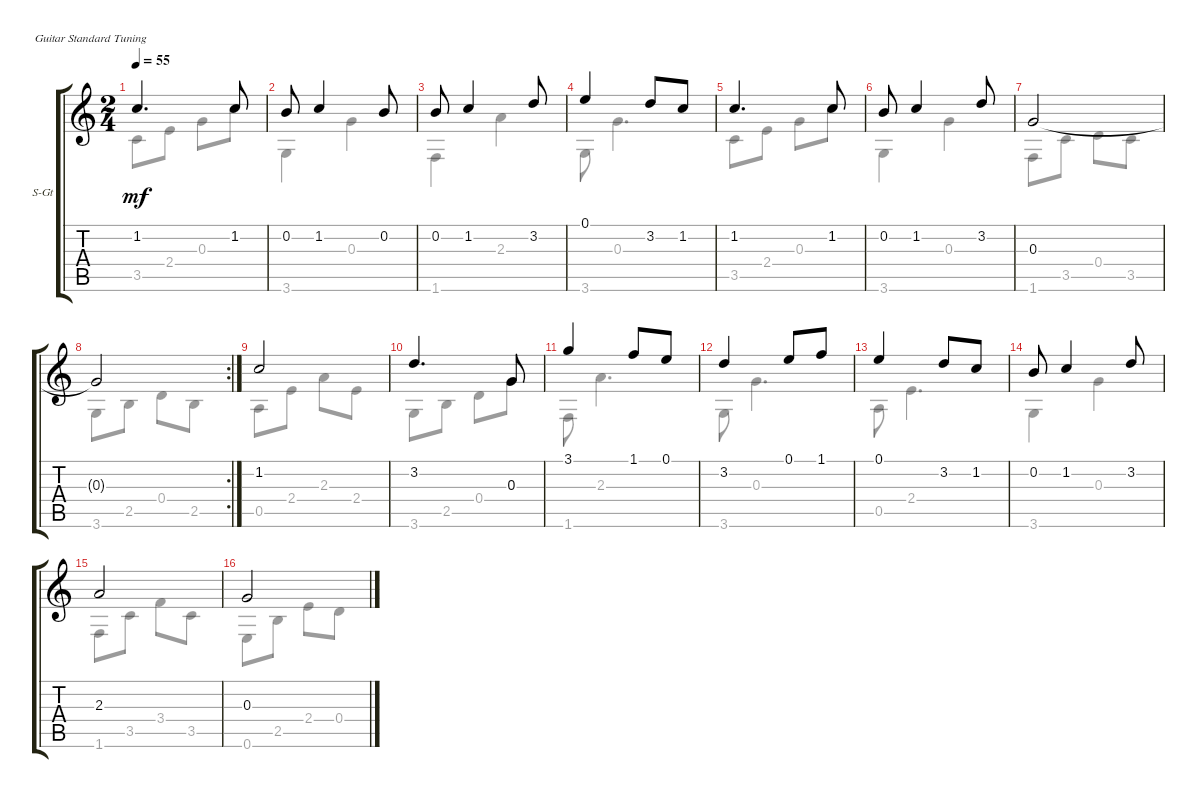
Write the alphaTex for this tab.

\defaultSystemsLayout 4
\bracketExtendMode groupsimilarinstruments
\firstSystemTrackNameOrientation horizontal
\otherSystemsTrackNameOrientation horizontal
\track ("Steel Guitar" "S-Gt") {instrument acousticguitarsteel}
\staff {score tabs}
\tuning (E4 B3 G3 D3 A2 E2)
\voice
\ts (2 4)
\tempo 55
\clef g2
\ks aminor
1.2.4{d dy mf instrument acousticguitarsteel} 1.2.8 |
0.2.8 1.2.4 0.2.8 |
0.2.8 1.2.4 3.2.8 |
0.1.4 3.2.8 1.2.8 |
1.2.4{d} 1.2.8 |
0.2.8 1.2.4 3.2.8 |
0.3.2 |
\rc 2
0.3{t}.2 |
1.2.2 |
3.2.4{d} 0.3.8 |
3.1.4 1.1.8 0.1.8 |
3.2.4 0.1.8 1.1.8 |
0.1.4 3.2.8 1.2.8 |
0.2.8 1.2.4 3.2.8 |
2.3.2 |
0.3.2
\voice
\clef g2
\ottava regular
\simile none
\ks aminor
3.5.8{dy mf} 2.4.8 0.3.8 1.2.8 |
3.6.4 0.3.4 |
1.6.4 2.3.4 |
3.6.8 0.3.4{d} |
3.5.8 2.4.8 0.3.8 1.2.8 |
3.6.4 0.3.4 |
1.6.8 3.5.8 0.4.8 3.5.8 |
3.6.8 2.5.8 0.4.8 2.5.8 |
0.5.8 2.4.8 2.3.8 2.4.8 |
3.6.8 2.5.8 0.4.8 0.3.8 |
1.6.8 2.3.4{d} |
3.6.8 0.3.4{d} |
0.5.8 2.4.4{d} |
3.6.4 0.3.4 |
1.6.8 3.5.8 3.4.8 3.5.8 |
0.6.8 2.5.8 2.4.8 0.4.8
